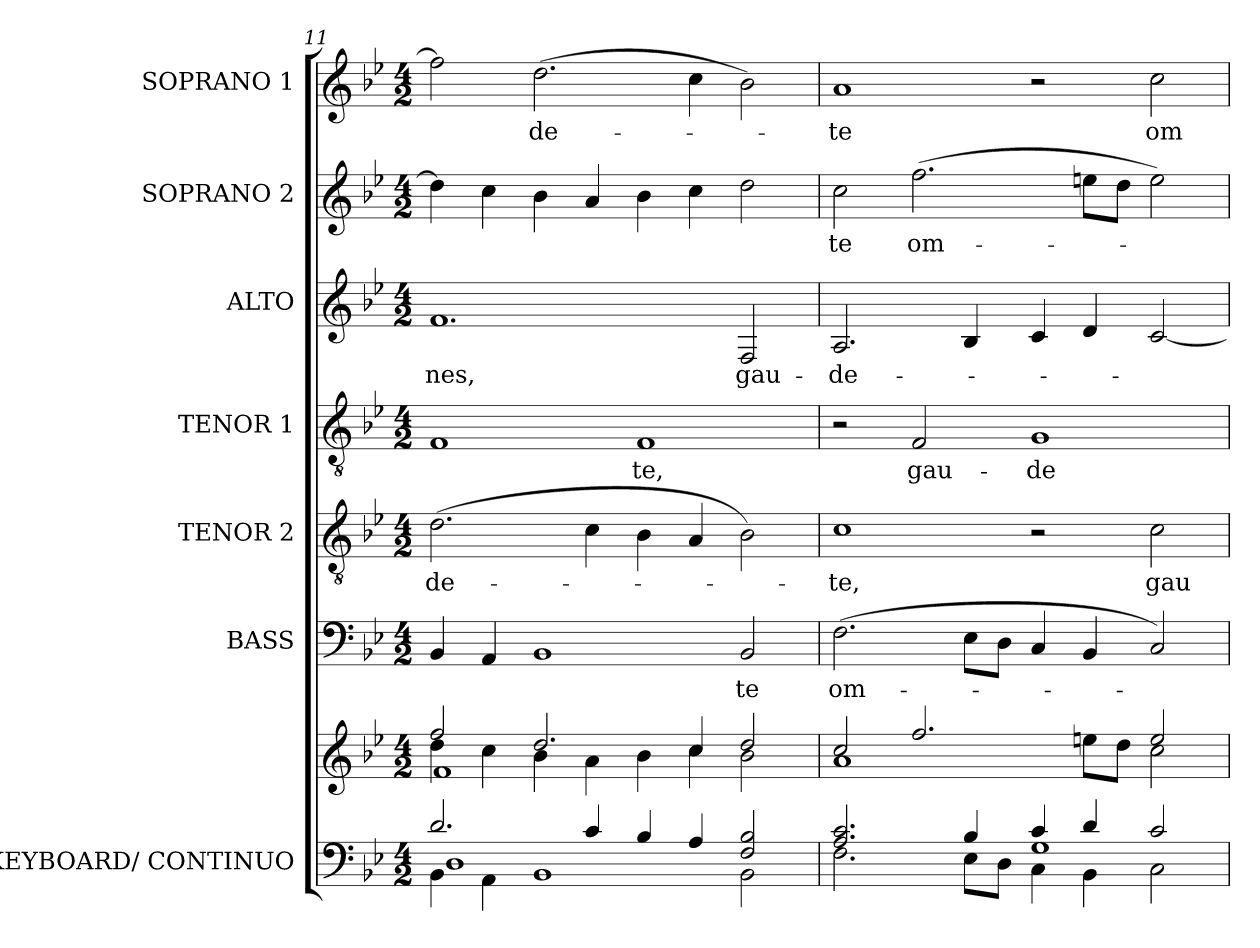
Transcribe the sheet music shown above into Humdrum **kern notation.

**kern	**kern	**kern	**text	**kern	**text	**kern	**text	**kern	**text	**kern	**text	**kern	**text
*part7	*part7	*part6	*part6	*part5	*part5	*part4	*part4	*part3	*part3	*part2	*part2	*part1	*part1
*staff8	*staff7	*staff6	*staff6	*staff5	*staff5	*staff4	*staff4	*staff3	*staff3	*staff2	*staff2	*staff1	*staff1
*I"KEYBOARD/ CONTINUO	*	*I"BASS	*	*I"TENOR 2	*	*I"TENOR 1	*	*I"ALTO	*	*I"SOPRANO 2	*	*I"SOPRANO 1	*
*I'Kbd.	*	*I'B.	*	*I'T2.	*	*I'T1.	*	*I'A.	*	*I'S2.	*	*I'S1.	*
*clefF4	*clefG2	*clefF4	*	*clefGv2	*	*clefGv2	*	*clefG2	*	*clefG2	*	*clefG2	*
*	*	*	*	*ITrd7c12	*	*ITrd7c12	*	*	*	*	*	*	*
*k[b-e-]	*k[b-e-]	*k[b-e-]	*	*k[b-e-]	*	*k[b-e-]	*	*k[b-e-]	*	*k[b-e-]	*	*k[b-e-]	*
*B-:	*B-:	*B-:	*	*B-:	*	*B-:	*	*B-:	*	*B-:	*	*B-:	*
*M4/2	*M4/2	*M4/2	*	*M4/2	*	*M4/2	*	*M4/2	*	*M4/2	*	*M4/2	*
=11	=11	=11	=11	=11	=11	=11	=11	=11	=11	=11	=11	=11	=11
*^	*^	*	*	*	*	*	*	*	*	*	*	*	*
*	*^	*	*^	*	*	*	*	*	*	*	*	*	*	*	*
!	!	!	!	!	!	!	!	!	!LO:LY:b:color=#000000	!	!	!	!	!	!	!	!
!	!	!	!	!	!	!	!	!	!	!	!	!	!LO:LY:b:color=#000000	!	!	!	!
4BB-i\	1Di	2.di/	2ffi/	4ddi\	1fi	4BB-i/	.	(2.Di\	-de-	1FFi	.	1.fi	-nes,	4ddi\]	.	2ffi\]	.
4AAi\	.	.	.	4cci\	.	4AAi/	.	.	.	.	.	.	.	4cci\	.	.	.
!	!	!	!	!	!	!	!	!	!	!	!	!	!	!	!	!	!LO:LY:b:color=#000000
1BB-i	.	.	2.ddi/	4b-i\	.	1BB-i	.	.	.	.	.	.	.	4b-i\	.	(2.ddi\	-de-
.	.	4ci/	.	4ai\	.	.	.	4Ci\	.	.	.	.	.	4ai/	.	.	.
!	!	!	!	!	!	!	!	!	!	!	!LO:LY:b:color=#000000	!	!	!	!	!	!
.	1ryy	4B-i/	.	4b-i\	1ryy	.	.	4BB-i\	.	1FFi	-te,	.	.	4b-i\	.	.	.
.	.	4Ai/	4cci/	4cci\	.	.	.	4AAi/	.	.	.	.	.	4cci\	.	4cci\	.
!	!	!	!	!	!	!	!LO:LY:b:color=#000000	!	!	!	!	!	!	!	!	!	!
!	!	!	!	!	!	!	!	!	!	!	!	!	!LO:LY:b:color=#000000	!	!	!	!
2BB-i\	.	2Fi/ 2B-i	2ddi/	2b-i\	.	2BB-i/	-te	2BB-i\)	.	.	.	2Fi/	gau-	2ddi\	.	2b-i\)	.
*	*	*	*	*v	*v	*	*	*	*	*	*	*	*	*	*	*	*
!!LO:LB:g=z
=12	=12	=12	=12	=12	=12	=12	=12	=12	=12	=12	=12	=12	=12	=12	=12	=12
!	!	!	!	!	!	!LO:LY:b:color=#000000	!	!	!	!	!	!	!	!	!	!
!	!	!	!	!	!	!	!	!LO:LY:b:color=#000000	!	!	!	!	!	!	!	!
!	!	!	!	!	!	!	!	!	!	!	!	!LO:LY:b:color=#000000	!	!	!	!
!	!	!	!	!	!	!	!	!	!	!	!	!	!	!LO:LY:b:color=#000000	!	!
!	!	!	!	!	!	!	!	!	!	!	!	!	!	!	!	!LO:LY:b:color=#000000
2.Ai/ 2.ci	2.Fi\	1ryy	2cci/	1ai	(2.Fi\	om-	1Ci	-te,	2r	.	2.Ai/	-de-	2cci\	-te	1ai	-te
!	!	!	!	!	!	!	!	!	!	!LO:LY:b:color=#000000	!	!	!	!	!	!
!	!	!	!	!	!	!	!	!	!	!	!	!	!	!LO:LY:b:color=#000000	!	!
.	.	.	2.ffi/	.	.	.	.	.	2FFi/	gau-	.	.	(2.ffi\	om-	.	.
4B-i/	8E-i\L	.	.	.	8E-i\L	.	.	.	.	.	4B-i/	.	.	.	.	.
.	8Di\J	.	.	.	8Di\J	.	.	.	.	.	.	.	.	.	.	.
!	!	!	!	!	!	!	!	!	!	!LO:LY:b:color=#000000	!	!	!	!	!	!
4ci/	4Ci\	1Gi	.	2ryy	4Ci/	.	2r	.	1GGi	-de-	4ci/	.	.	.	2r	.
4di/	4BB-i\	.	8eeni\L	.	4BB-i/	.	.	.	.	.	4di/	.	8eeni\L	.	.	.
.	.	.	8ddi\J	.	.	.	.	.	.	.	.	.	8ddi\J	.	.	.
!	!	!	!	!	!	!	!	!LO:LY:b:color=#000000	!	!	!	!	!	!	!	!
!	!	!	!	!	!	!	!	!	!	!	!	!	!	!	!	!LO:LY:b:color=#000000
2ci/	2Ci\	.	2eei/	2cci\	2Ci/)	.	2Ci\	gau-	.	.	[2ci/	.	2eei\)	.	2cci\	om-
*v	*v	*v	*	*	*	*	*	*	*	*	*	*	*	*	*	*
*	*v	*v	*	*	*	*	*	*	*	*	*	*	*	*
=	=	=	=	=	=	=	=	=	=	=	=	=	=
*-	*-	*-	*-	*-	*-	*-	*-	*-	*-	*-	*-	*-	*-
